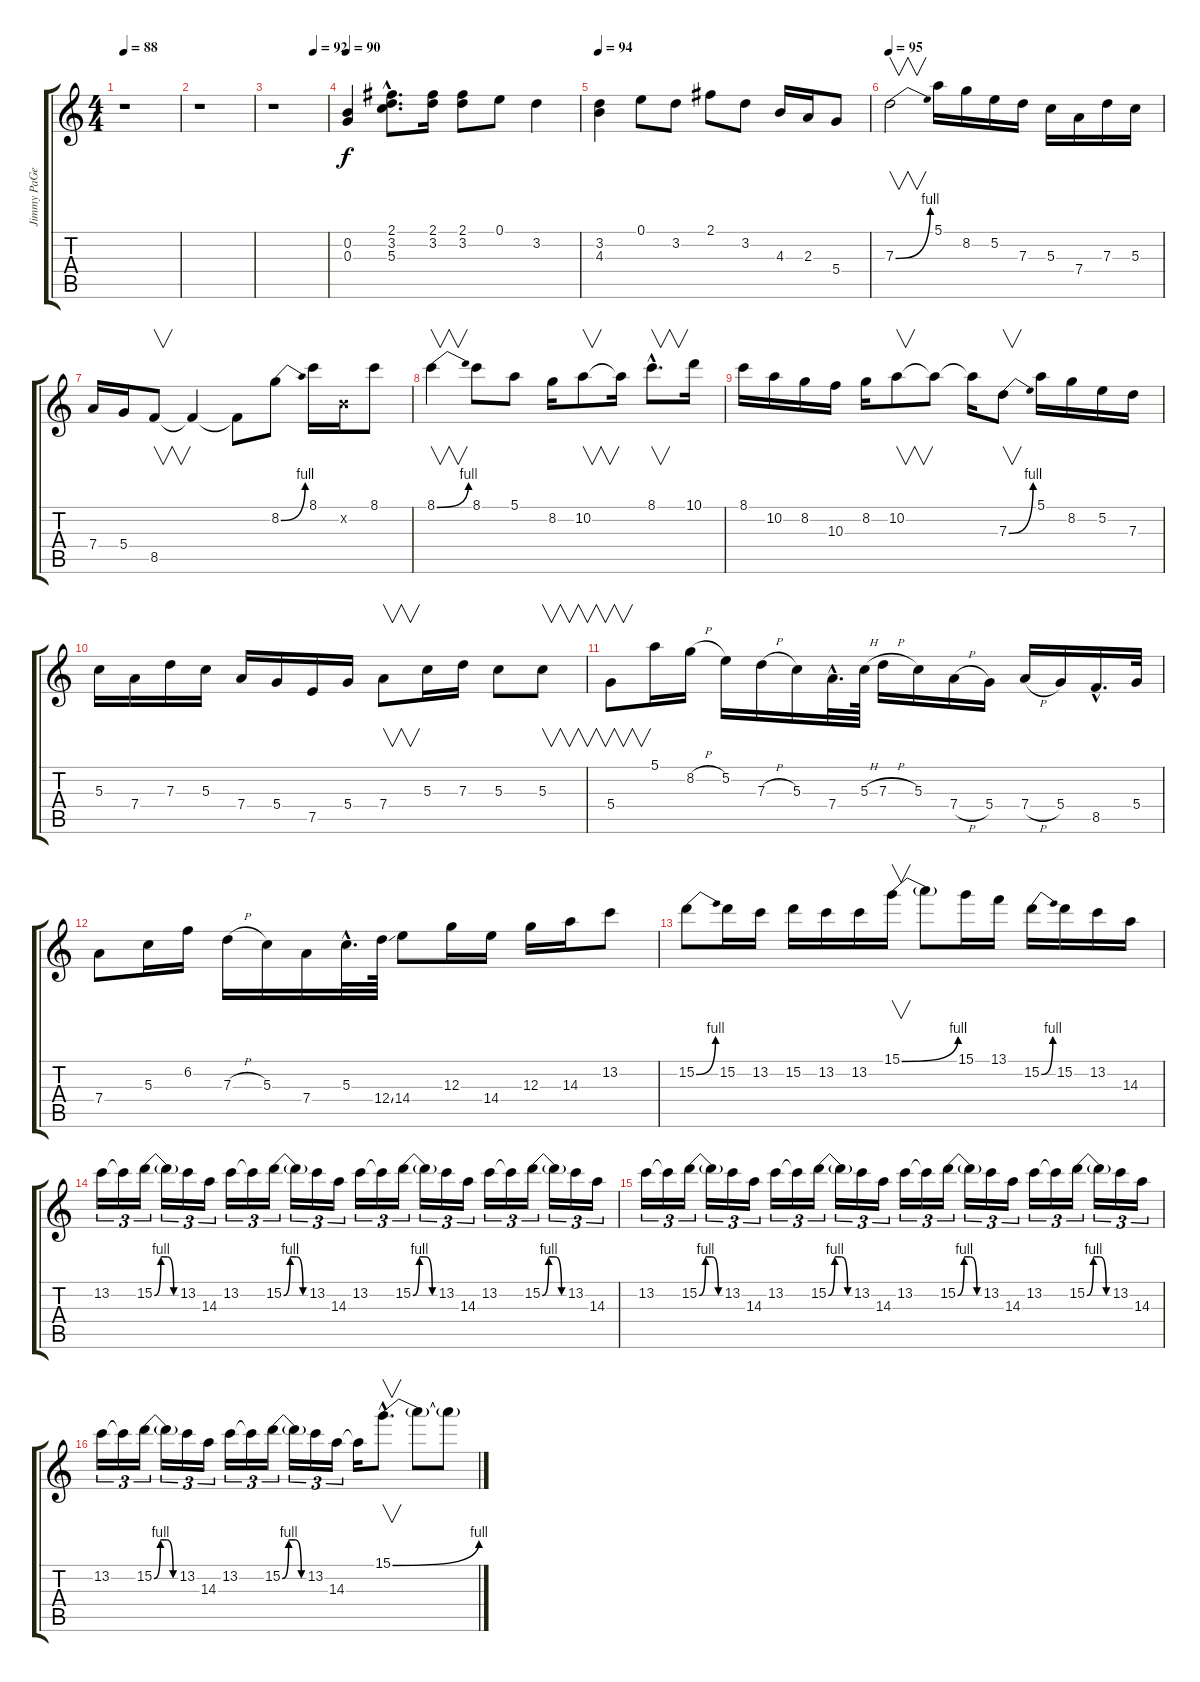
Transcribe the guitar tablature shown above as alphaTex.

\track ("Jimmy PaGe ( Rítmica )" "Jimmy PaGe") {instrument acousticguitarnylon}
\staff {score tabs}
\tuning (E4 B3 G3 D3 A2 E2) {hide}
\ts (4 4)
\tempo 88
\clef g2
\ks c
r.1{dy f} |
r.1 |
\tempo (92 0.75)
r.1 |
\tempo 90
(0.2 0.3).4 (2.1{hac} 3.2{hac} 5.3{hac}).8{d volume 14 instrument acousticguitarsteel} (2.1 3.2).16 (2.1 3.2).8 0.1.8 3.2.4 |
\tempo 94
(3.2 4.3).4 0.1.8 3.2.8 2.1.8 3.2.8 4.3.16 2.3.16 5.4.8 |
\tempo 95
7.3{be (bend 0 0 60 4)}.2{v instrument distortionguitar} 5.1.16 8.2.16 5.2.16 7.3.16 5.3.16 7.4.16 7.3.16 5.3.16 |
7.4.16 5.4.16 8.5.8{v} 8.5{t}.4 8.5{t}.8 8.2{be (bend 0 0 60 4)}.8 8.1.16 0.2{x}.16 8.1.8 |
8.1{be (bend 0 0 60 4)}.4{v} 8.1.8 5.1.8 8.2.16 10.2.8{v} 10.2{t}.16 8.1{hac}.8{v d} 10.1.16 |
8.1.16 10.2.16 8.2.16 10.3.16 8.2.16 10.2.8{v} 10.2{t}.8 10.2{t}.16 7.3{be (bend 0 0 60 4)}.8{v} 5.1.16 8.2.16 5.2.16 7.3.16 |
5.3.16 7.4.16 7.3.16 5.3.16 7.4.16 5.4.16 7.5.16 5.4.16 7.4.8{v} 5.3.16 7.3.16 5.3.8 5.3.8{v} |
5.4.8{v} 5.1.16 8.2{h}.16 5.2.16 7.3{h}.16 5.3.16 7.4{hac}.32{d} 5.3{h}.64 7.3{h}.16 5.3.16 7.4{h}.16 5.4.16 7.4{h}.16 5.4.16 8.5{hac}.16{d} 5.4.32 |
7.4.8 5.3.16 6.2.16 7.3{h}.16 5.3.16 7.4.16 5.3{hac}.32{d} 12.4{ss}.64 14.4.8 12.3.16 14.4.16 12.3.16 14.3.16 13.2.8 |
15.2{be (bend 0 0 60 4)}.8 15.2.16 13.2.16 15.2.16 13.2.16 13.2.16 15.1{be (bend 0 0 60 4)}.16{v} 15.1{t}.8 15.1.16 13.1.16 15.2{be (bend 0 0 60 4)}.16 15.2.16 13.2.16 14.3.16 |
13.2.16{tu (3 2)} 13.2{t}.16{tu (3 2)} 15.2{be (custom 0 0 15 4 30 4 45 0 60 0)}.16{tu (3 2)} 15.2{t}.16{tu (3 2)} 13.2.16{tu (3 2)} 14.3.16{tu (3 2)} 13.2.16{tu (3 2)} 13.2{t}.16{tu (3 2)} 15.2{be (custom 0 0 15 4 30 4 45 0 60 0)}.16{tu (3 2)} 15.2{t}.16{tu (3 2)} 13.2.16{tu (3 2)} 14.3.16{tu (3 2)} 13.2.16{tu (3 2)} 13.2{t}.16{tu (3 2)} 15.2{be (custom 0 0 15 4 30 4 45 0 60 0)}.16{tu (3 2)} 15.2{t}.16{tu (3 2)} 13.2.16{tu (3 2)} 14.3.16{tu (3 2)} 13.2.16{tu (3 2)} 13.2{t}.16{tu (3 2)} 15.2{be (custom 0 0 15 4 30 4 45 0 60 0)}.16{tu (3 2)} 15.2{t}.16{tu (3 2)} 13.2.16{tu (3 2)} 14.3.16{tu (3 2)} |
13.2.16{tu (3 2)} 13.2{t}.16{tu (3 2)} 15.2{be (custom 0 0 15 4 30 4 45 0 60 0)}.16{tu (3 2)} 15.2{t}.16{tu (3 2)} 13.2.16{tu (3 2)} 14.3.16{tu (3 2)} 13.2.16{tu (3 2)} 13.2{t}.16{tu (3 2)} 15.2{be (custom 0 0 15 4 30 4 45 0 60 0)}.16{tu (3 2)} 15.2{t}.16{tu (3 2)} 13.2.16{tu (3 2)} 14.3.16{tu (3 2)} 13.2.16{tu (3 2)} 13.2{t}.16{tu (3 2)} 15.2{be (custom 0 0 15 4 30 4 45 0 60 0)}.16{tu (3 2)} 15.2{t}.16{tu (3 2)} 13.2.16{tu (3 2)} 14.3.16{tu (3 2)} 13.2.16{tu (3 2)} 13.2{t}.16{tu (3 2)} 15.2{be (custom 0 0 15 4 30 4 45 0 60 0)}.16{tu (3 2)} 15.2{t}.16{tu (3 2)} 13.2.16{tu (3 2)} 14.3.16{tu (3 2)} |
13.2.16{tu (3 2)} 13.2{t}.16{tu (3 2)} 15.2{be (custom 0 0 15 4 30 4 45 0 60 0)}.16{tu (3 2)} 15.2{t}.16{tu (3 2)} 13.2.16{tu (3 2)} 14.3.16{tu (3 2)} 13.2.16{tu (3 2)} 13.2{t}.16{tu (3 2)} 15.2{be (custom 0 0 15 4 30 4 45 0 60 0)}.16{tu (3 2)} 15.2{t}.16{tu (3 2)} 13.2.16{tu (3 2)} 14.3.16{tu (3 2)} 14.3{t}.16 15.1{be (bend 0 0 60 4) hac}.8{v d} 15.1{t}.8 15.1{t}.8
